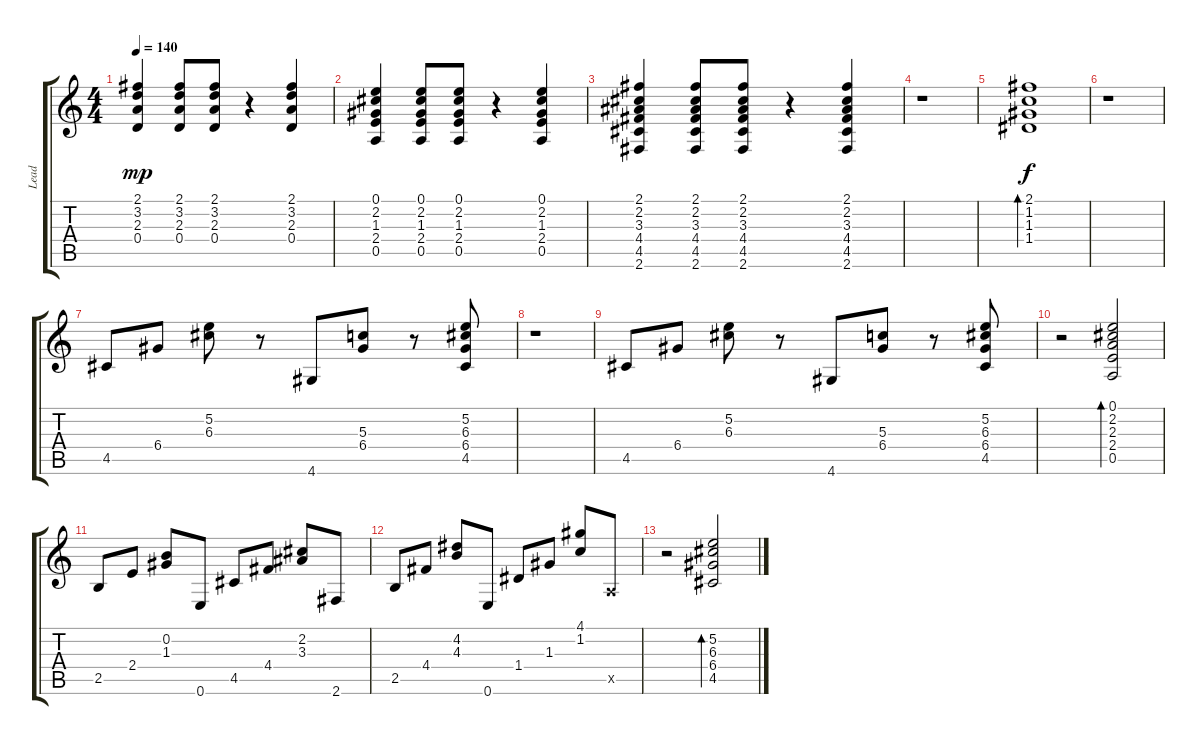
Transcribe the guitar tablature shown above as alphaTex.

\track ("Lead" "Lead") {instrument acousticguitarsteel}
\staff {score tabs}
\tuning (E4 B3 G3 D3 A2 E2) {hide}
\ts (4 4)
\tempo 140
\clef g2
\ks c
(2.1 3.2 2.3 0.4).4{dy mp} (2.1 3.2 2.3 0.4).8 (2.1 3.2 2.3 0.4).8 r.4 (2.1 3.2 2.3 0.4).4 |
(0.1 2.2 1.3 2.4 0.5).4 (0.1 2.2 1.3 2.4 0.5).8 (0.1 2.2 1.3 2.4 0.5).8 r.4 (0.1 2.2 1.3 2.4 0.5).4 |
(2.1 2.2 3.3 4.4 4.5 2.6).4 (2.1 2.2 3.3 4.4 4.5 2.6).8 (2.1 2.2 3.3 4.4 4.5 2.6).8 r.4 (2.1 2.2 3.3 4.4 4.5 2.6).4 |
r.1 |
(2.1 1.2 1.3 1.4).1{bd 480 dy f} |
r.1 |
4.5.8 6.4.8 (5.2 6.3).8 r.8 4.6.8 (5.3 6.4).8 r.8 (5.2 6.3 6.4 4.5).8 |
r.1 |
4.5.8 6.4.8 (5.2 6.3).8 r.8 4.6.8 (5.3 6.4).8 r.8 (5.2 6.3 6.4 4.5).8 |
r.2 (0.1 2.2 2.3 2.4 0.5).2{bd 480} |
2.5.8 2.4.8 (0.2 1.3).8 0.6.8 4.5.8 4.4.8 (2.2 3.3).8 2.6.8 |
2.5.8 4.4.8 (4.2 4.3).8 0.6.8 1.4.8 1.3.8 (4.1 1.2).8 0.5{x}.8 |
r.2 (5.2 6.3 6.4 4.5).2{bd 480}
